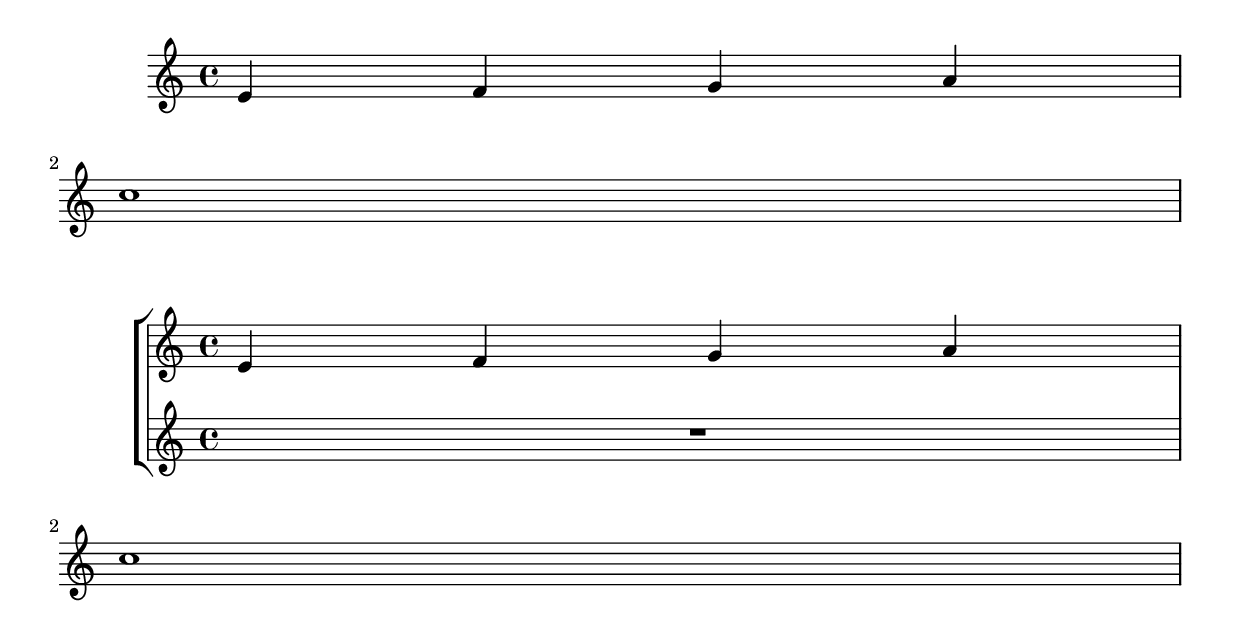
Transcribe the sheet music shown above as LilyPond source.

%% Do not edit this file; it is automatically
%% generated from LSR http://lsr.dsi.unimi.it
%% This file is in the public domain.
\version "2.13.16"

\header {
  lsrtags = "staff-notation, tweaks-and-overrides, breaks"

%% Translation of GIT committish: 2b0dc29608d6c3f5a03ead4877ae514c647adb74
  texidoces = "
El primer pentagrama vacío también se puede suprimir de la
partitura estableciendo la propiedad @code{remove-first} de
@code{VerticalAxisGroup}.  Esto se puede hacer globalmente dentro
del bloque @code{\\layout}, o localmente dentro del pentagrama
concreto que se quiere suprimir.  En este último caso, tenemos que
especificar el contexto (@code{Staff} se aplica sólo al pentagrama
actual) delante de la propiedad.

El pentagrama inferior del segundo grupo no se elimina, porque el
ajuste sólo se aplica al pentagrama concreto dentro del que se
escribe.

"
  doctitlees = "Quitar la primera línea vacía"

%% Translation of GIT committish: 0a868be38a775ecb1ef935b079000cebbc64de40
  texidocde = "
Ein leeres Notensystem kann auch aus der ersten Zeile einer Partitur
entfernt werden, indem die Eigenschaft @code{remove-first} der
@code{VerticalAxisGroup}-Eigenschaft eingesetzt wird.  Das kann
man global in einer @code{\\layout}-Umgebung oder lokal in dem
bestimmten Notensystem machen, das entfernt werden soll.  In letzterem
Fall muss man den Kontext angeben.

Das untere Notensystem der zweiten Systemgruppe wird nicht entfernt,
weil in die Einstellungen in dem Schnipsel nur für das eine Notensystem
gültig sind.

"
  doctitlede = "Die erste leere Notenzeile auch entfernen"
%% Translation of GIT committish: 99dc90bbc369722cf4d3bb9f30b7288762f2167f6
  texidocfr = "
Par défaut, le premier système comportera absolument toutes les portées.
Si vous voulez masquer les portées vides y compris pour le premier
système, vous devrez activer la propriété @code{remove-first} du
@code{VerticalAxisGroup}.  Mentionnée dans un bloc @code{\\layout},
cette commande agira de manière globale.  Pour qu'elle ne soit effective
que pour une portée individuelle, vous devrez également spécifier le
contexte (@code{Staff} pour qu'il ne concerne que la portée en cours) en
préfixe de la propriété. 

La première ligne inférieure du deuxième @code{StaffGroup} est bien
présente, pour la simple raison que le réglage en question ne s'applique
qu'à la portée dans laquelle il a été inscrit.

"
  doctitlefr = "Masquage de la première ligne si elle est vide"


  texidoc = "
The first empty staff can also be removed from the score by setting the
@code{VerticalAxisGroup} property @code{remove-first}. This can be done
globally inside the @code{\\layout} block, or locally inside the
specific staff that should be removed.  In the latter case, you have to
specify the context (@code{Staff} applies only to the current staff) in
front of the property.

The lower staff of the second staff group is not removed, because the
setting applies only to the specific staff inside of which it is
written.

"
  doctitle = "Removing the first empty line"
} % begin verbatim

\layout {
  \context {
    \RemoveEmptyStaffContext
    % To use the setting globally, uncomment the following line:
    % \override VerticalAxisGroup #'remove-first = ##t
  }
}
\new StaffGroup <<
  \new Staff \relative c' {
    e4 f g a \break
    c1
  }
  \new Staff {
    % To use the setting globally, comment this line,
    % uncomment the line in the \layout block above
    \override Staff.VerticalAxisGroup #'remove-first = ##t
    R1 \break
    R
  }
>>
\new StaffGroup <<
  \new Staff \relative c' {
    e4 f g a \break
    c1
  }
  \new Staff {
    R1 \break
    R
  }
>>

